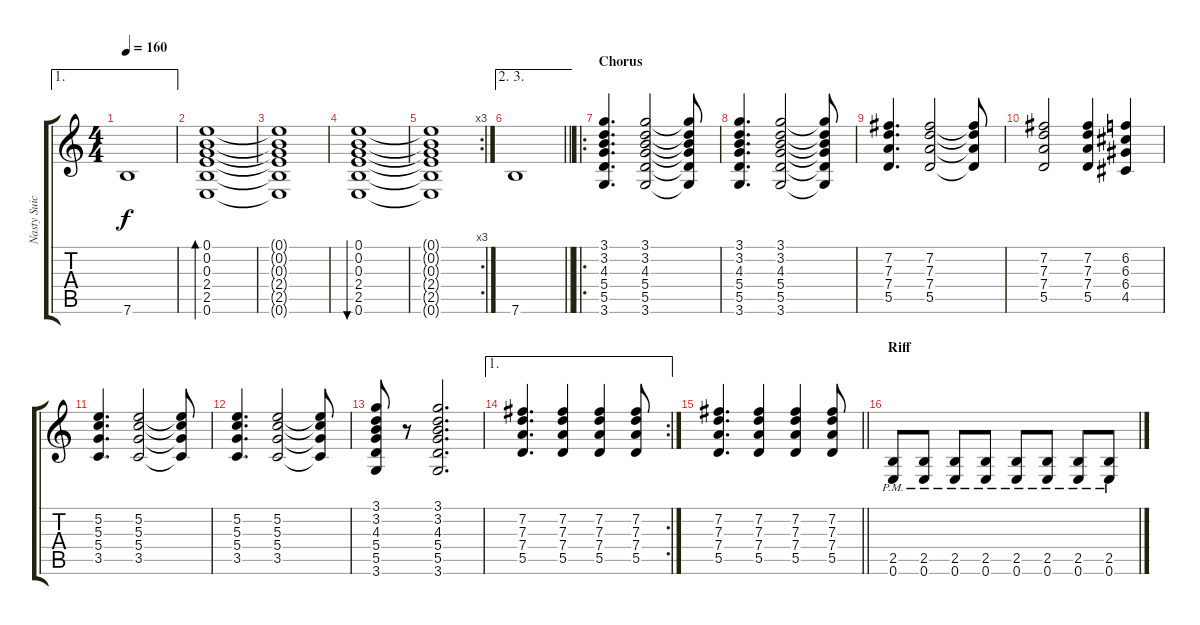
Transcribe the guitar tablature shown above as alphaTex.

\track ("Nasty Suicide" "Nasty Suic") {instrument overdrivenguitar}
\staff {score tabs}
\tuning (E4 B3 G3 D3 A2 E2) {hide}
\ae 1
\ts (4 4)
\tempo 160
\clef g2
\ks c
7.6.1{dy f} |
(0.1 0.2 0.3 2.4 2.5 0.6).1{bd 480} |
(0.1{t} 0.2{t} 0.3{t} 2.4{t} 2.5{t} 0.6{t}).1 |
(0.1 0.2 0.3 2.4 2.5 0.6).1{bu 480} |
\rc 3
(0.1{t} 0.2{t} 0.3{t} 2.4{t} 2.5{t} 0.6{t}).1 |
\ae (2 3)
\barLineRight lightlight
7.6.1 |
\ro
\section ("" "Chorus")
(3.1 3.2 4.3 5.4 5.5 3.6).4{d} (3.1 3.2 4.3 5.4 5.5 3.6).2 (3.1{t} 3.2{t} 4.3{t} 5.4{t} 5.5{t} 3.6{t}).8 |
(3.1 3.2 4.3 5.4 5.5 3.6).4{d} (3.1 3.2 4.3 5.4 5.5 3.6).2 (3.1{t} 3.2{t} 4.3{t} 5.4{t} 5.5{t} 3.6{t}).8 |
(7.2 7.3 7.4 5.5).4{d} (7.2 7.3 7.4 5.5).2 (7.2{t} 7.3{t} 7.4{t} 5.5{t}).8 |
(7.2 7.3 7.4 5.5).2 (7.2 7.3 7.4 5.5).4 (6.2 6.3 6.4 4.5).4 |
(5.2 5.3 5.4 3.5).4{d} (5.2 5.3 5.4 3.5).2 (5.2{t} 5.3{t} 5.4{t} 3.5{t}).8 |
(5.2 5.3 5.4 3.5).4{d} (5.2 5.3 5.4 3.5).2 (5.2{t} 5.3{t} 5.4{t} 3.5{t}).8 |
(3.1 3.2 4.3 5.4 5.5 3.6).8 r.8 (3.1 3.2 4.3 5.4 5.5 3.6).2{d} |
\ae 1
\rc 2
(7.2 7.3 7.4 5.5).4{d} (7.2 7.3 7.4 5.5).4 (7.2 7.3 7.4 5.5).4 (7.2 7.3 7.4 5.5).8 |
\barLineRight lightlight
(7.2 7.3 7.4 5.5).4{d} (7.2 7.3 7.4 5.5).4 (7.2 7.3 7.4 5.5).4 (7.2 7.3 7.4 5.5).8 |
\section ("" "Riff")
(2.5{pm} 0.6{pm}).8 (2.5{pm} 0.6{pm}).8 (2.5{pm} 0.6{pm}).8 (2.5{pm} 0.6{pm}).8 (2.5{pm} 0.6{pm}).8 (2.5{pm} 0.6{pm}).8 (2.5{pm} 0.6{pm}).8 (2.5{pm} 0.6{pm}).8
